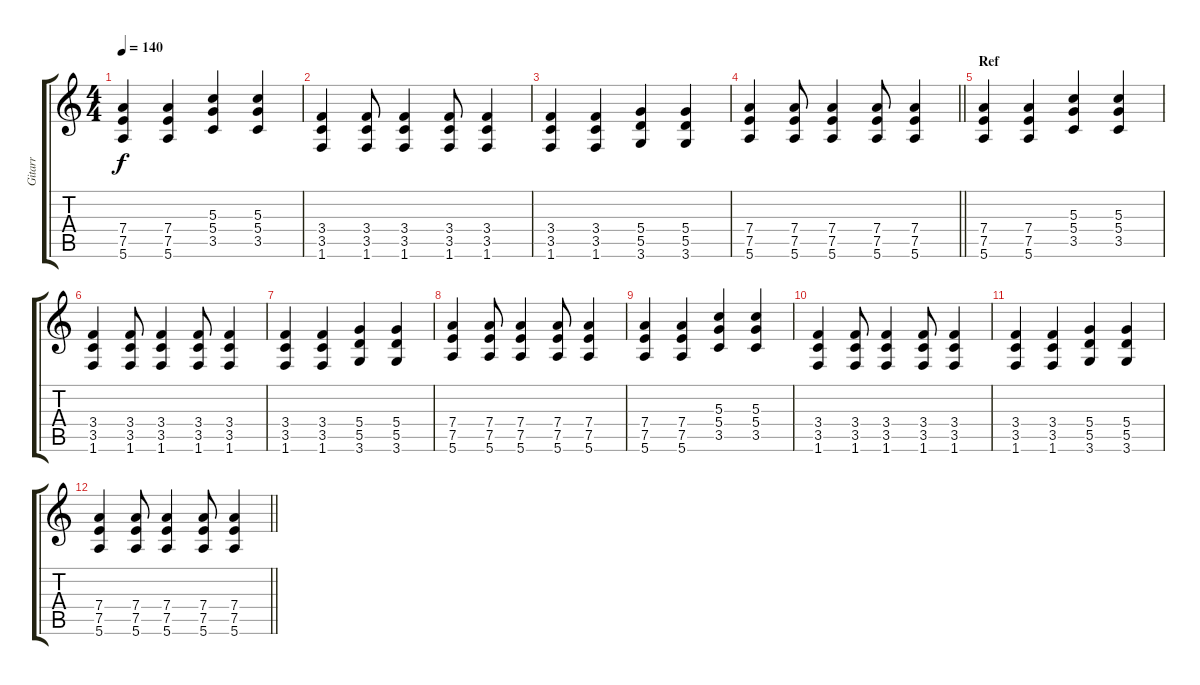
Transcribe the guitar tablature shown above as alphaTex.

\track ("Gitarr" "Gitarr") {instrument distortionguitar}
\staff {score tabs}
\tuning (E4 B3 G3 D3 A2 E2) {hide}
\ts (4 4)
\tempo 140
\clef g2
\ks c
(7.4 7.5 5.6).4{dy f} (7.4 7.5 5.6).4 (5.3 5.4 3.5).4 (5.3 5.4 3.5).4 |
(3.4 3.5 1.6).4 (3.4 3.5 1.6).8 (3.4 3.5 1.6).4 (3.4 3.5 1.6).8 (3.4 3.5 1.6).4 |
(3.4 3.5 1.6).4 (3.4 3.5 1.6).4 (5.4 5.5 3.6).4 (5.4 5.5 3.6).4 |
\barLineRight lightlight
(7.4 7.5 5.6).4 (7.4 7.5 5.6).8 (7.4 7.5 5.6).4 (7.4 7.5 5.6).8 (7.4 7.5 5.6).4 |
\section ("" "Ref")
(7.4 7.5 5.6).4 (7.4 7.5 5.6).4 (5.3 5.4 3.5).4 (5.3 5.4 3.5).4 |
(3.4 3.5 1.6).4 (3.4 3.5 1.6).8 (3.4 3.5 1.6).4 (3.4 3.5 1.6).8 (3.4 3.5 1.6).4 |
(3.4 3.5 1.6).4 (3.4 3.5 1.6).4 (5.4 5.5 3.6).4 (5.4 5.5 3.6).4 |
(7.4 7.5 5.6).4 (7.4 7.5 5.6).8 (7.4 7.5 5.6).4 (7.4 7.5 5.6).8 (7.4 7.5 5.6).4 |
(7.4 7.5 5.6).4 (7.4 7.5 5.6).4 (5.3 5.4 3.5).4 (5.3 5.4 3.5).4 |
(3.4 3.5 1.6).4 (3.4 3.5 1.6).8 (3.4 3.5 1.6).4 (3.4 3.5 1.6).8 (3.4 3.5 1.6).4 |
(3.4 3.5 1.6).4 (3.4 3.5 1.6).4 (5.4 5.5 3.6).4 (5.4 5.5 3.6).4 |
\barLineRight lightlight
(7.4 7.5 5.6).4 (7.4 7.5 5.6).8 (7.4 7.5 5.6).4 (7.4 7.5 5.6).8 (7.4 7.5 5.6).4
